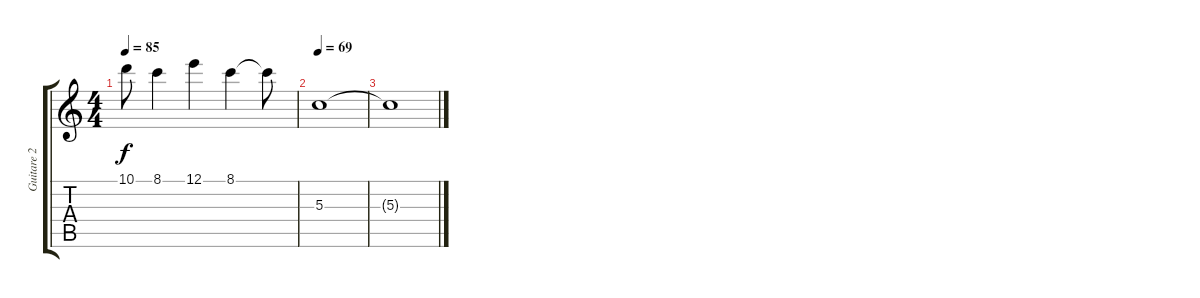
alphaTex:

\track ("Guitare 2" "Guitare 2") {instrument electricguitarclean}
\staff {score tabs}
\tuning (E4 B3 G3 D3 A2 E2) {hide}
\ts (4 4)
\tempo 85
\clef g2
\ks c
10.1{t}.8{dy f} 8.1.4 12.1.4 8.1.4 8.1{t}.8 |
\tempo 69
5.3.1 |
5.3{t}.1
